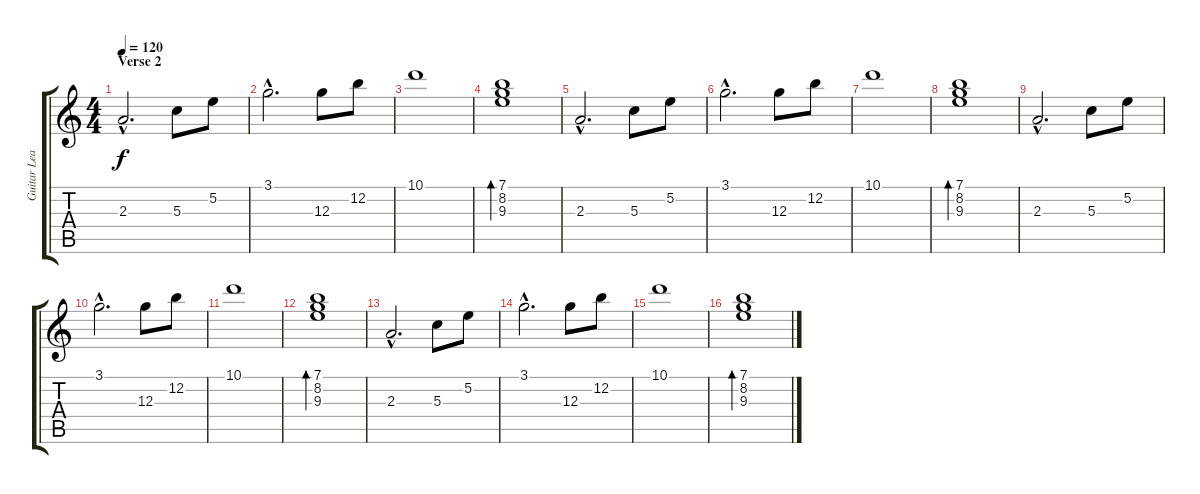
\track ("Guitar Lead (Solo)" "Guitar Lea") {instrument distortionguitar}
\staff {score tabs}
\tuning (E4 B3 G3 D3 A2 E2) {hide}
\ts (4 4)
\section ("" "Verse 2")
\tempo 120
\clef g2
\ks c
2.3{hac}.2{d dy f volume 16 instrument acousticguitarsteel} 5.3.8 5.2.8 |
3.1{hac}.2{d} 12.3.8 12.2.8 |
10.1.1 |
(7.1 8.2 9.3).1{bd 120} |
2.3{hac}.2{d volume 16 instrument acousticguitarsteel} 5.3.8 5.2.8 |
3.1{hac}.2{d} 12.3.8 12.2.8 |
10.1.1 |
(7.1 8.2 9.3).1{bd 120} |
2.3{hac}.2{d volume 16 instrument acousticguitarsteel} 5.3.8 5.2.8 |
3.1{hac}.2{d} 12.3.8 12.2.8 |
10.1.1 |
(7.1 8.2 9.3).1{bd 120} |
2.3{hac}.2{d volume 16 instrument acousticguitarsteel} 5.3.8 5.2.8 |
3.1{hac}.2{d} 12.3.8 12.2.8 |
10.1.1 |
(7.1 8.2 9.3).1{bd 120}
